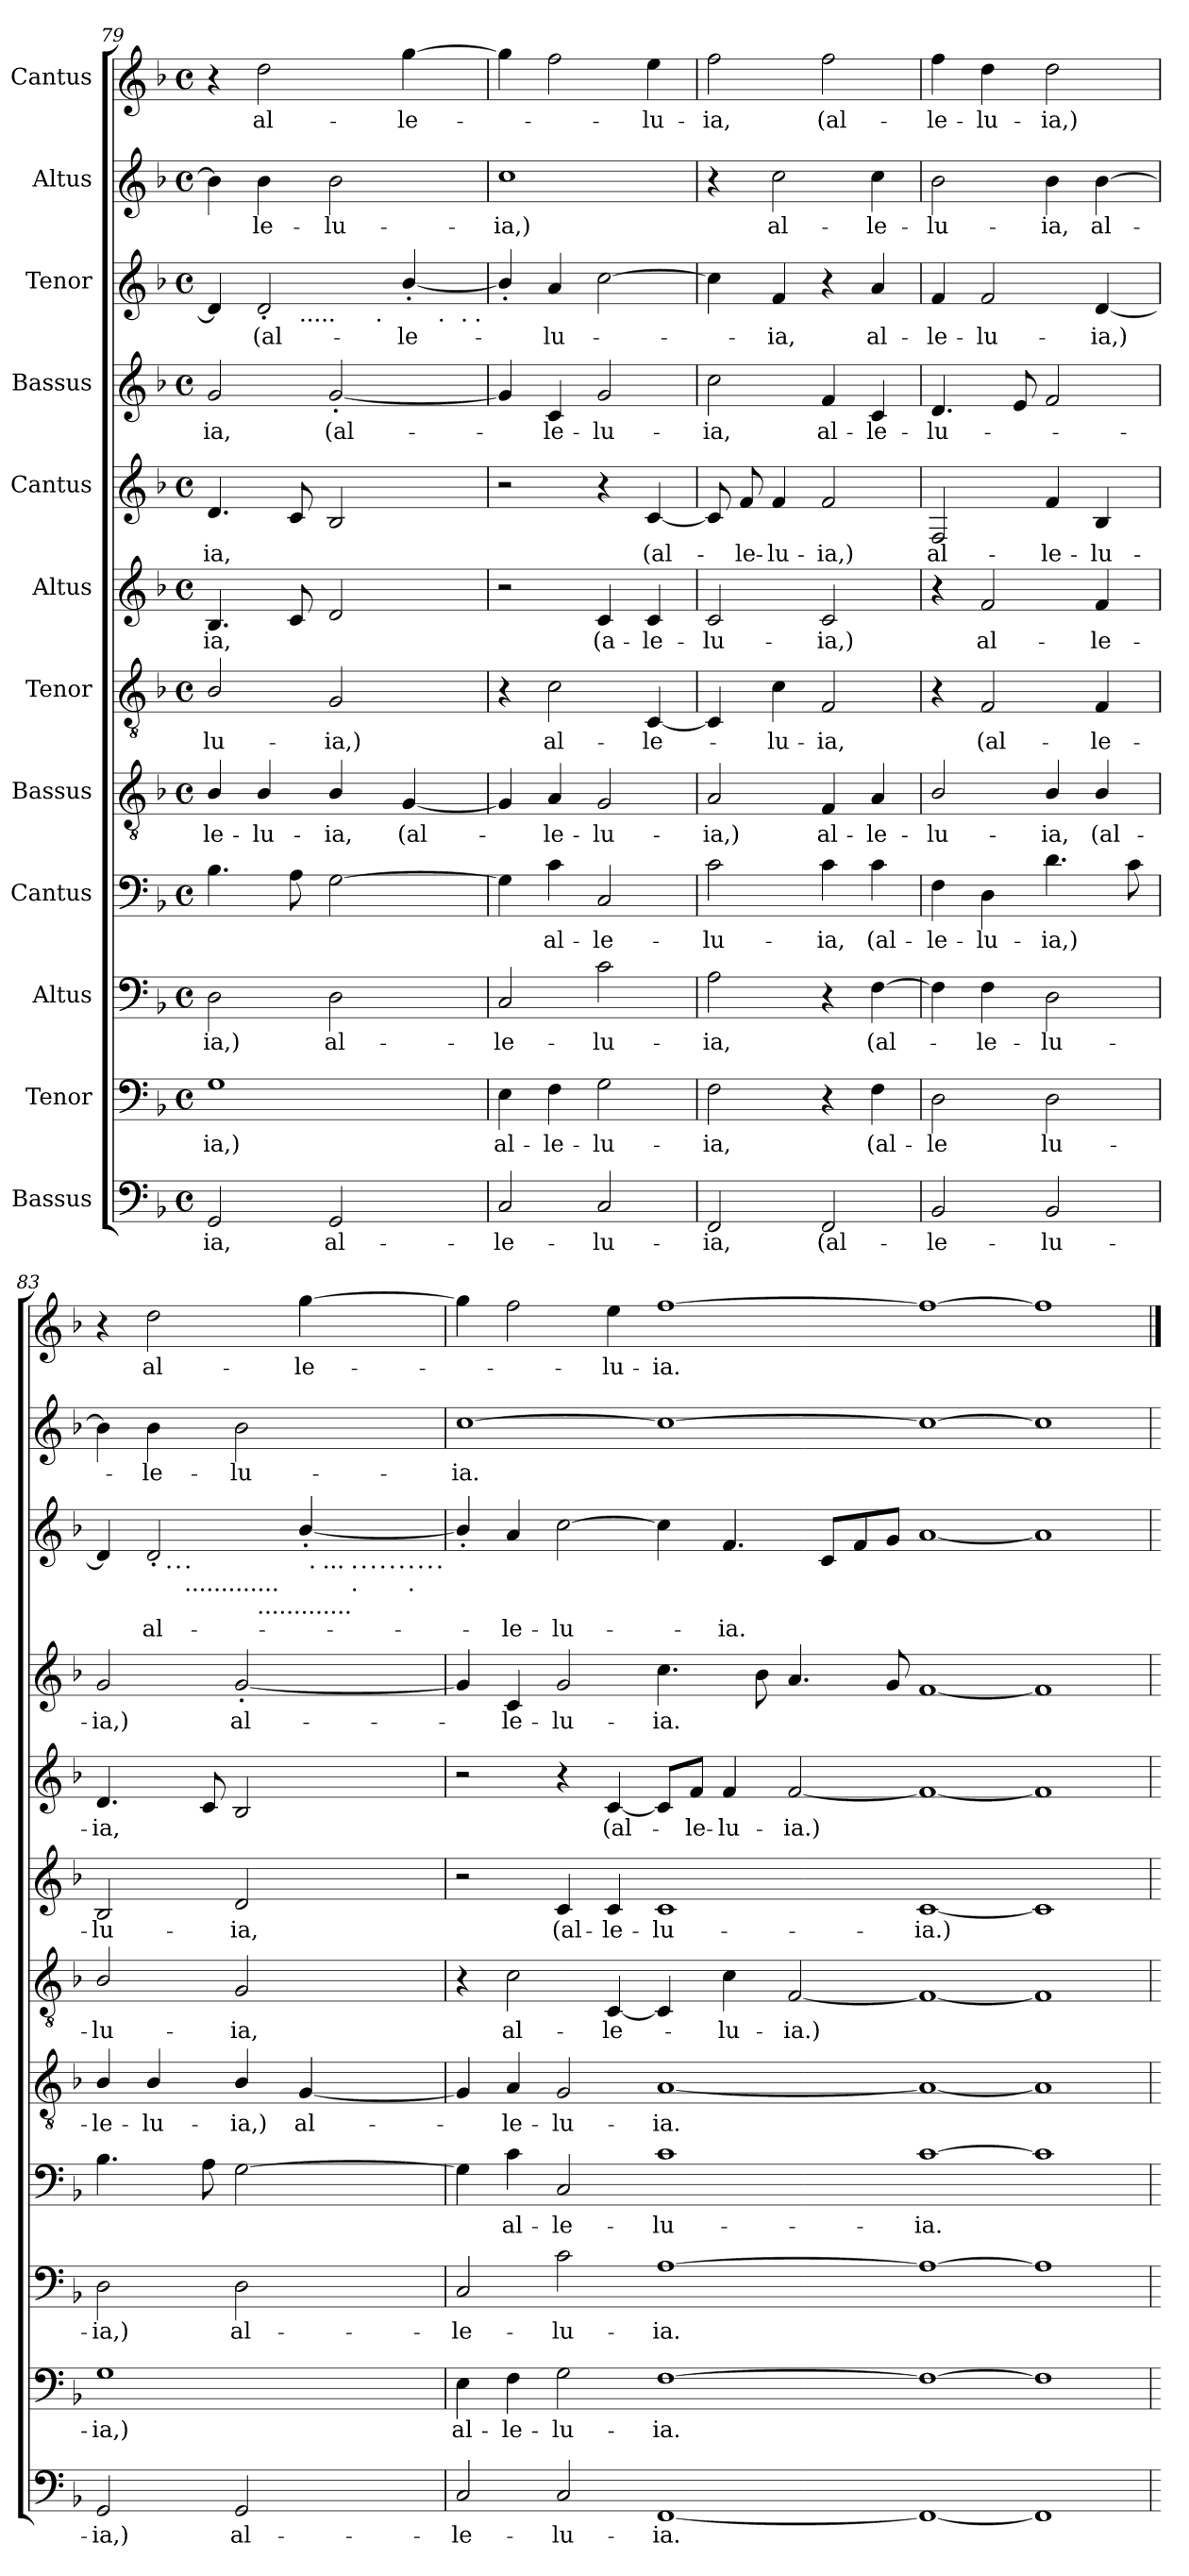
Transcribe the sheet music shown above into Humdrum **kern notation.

**kern	**text	**kern	**text	**kern	**text	**kern	**text	**kern	**text	**kern	**text	**kern	**text	**kern	**text	**kern	**text	**kern	**text	**kern	**text	**kern	**text
*part12	*part12	*part11	*part11	*part10	*part10	*part9	*part9	*part8	*part8	*part7	*part7	*part6	*part6	*part5	*part5	*part4	*part4	*part3	*part3	*part2	*part2	*part1	*part1
*staff12	*staff12	*staff11	*staff11	*staff10	*staff10	*staff9	*staff9	*staff8	*staff8	*staff7	*staff7	*staff6	*staff6	*staff5	*staff5	*staff4	*staff4	*staff3	*staff3	*staff2	*staff2	*staff1	*staff1
*I"Bassus	*	*I"Tenor	*	*I"Altus	*	*I"Cantus	*	*I"Bassus	*	*I"Tenor	*	*I"Altus	*	*I"Cantus	*	*I"Bassus	*	*I"Tenor	*	*I"Altus	*	*I"Cantus	*
*clefF4	*	*clefF4	*	*clefF4	*	*clefF4	*	*clefGv2	*	*clefGv2	*	*clefG2	*	*clefG2	*	*clefG2	*	*clefG2	*	*clefG2	*	*clefG2	*
*k[b-]	*	*k[b-]	*	*k[b-]	*	*k[b-]	*	*k[b-]	*	*k[b-]	*	*k[b-]	*	*k[b-]	*	*k[b-]	*	*k[b-]	*	*k[b-]	*	*k[b-]	*
*F:	*	*F:	*	*F:	*	*F:	*	*F:	*	*F:	*	*F:	*	*F:	*	*F:	*	*F:	*	*F:	*	*F:	*
*M4/4	*	*M4/4	*	*M4/4	*	*M4/4	*	*M4/4	*	*M4/4	*	*M4/4	*	*M4/4	*	*M4/4	*	*M4/4	*	*M4/4	*	*M4/4	*
*met(c)	*	*met(c)	*	*met(c)	*	*met(c)	*	*met(c)	*	*met(c)	*	*met(c)	*	*met(c)	*	*met(c)	*	*met(c)	*	*met(c)	*	*met(c)	*
=79	=79	=79	=79	=79	=79	=79	=79	=79	=79	=79	=79	=79	=79	=79	=79	=79	=79	=79	=79	=79	=79	=79	=79
!	!LO:LY:b:cj	!	!LO:LY:b:cj	!	!LO:LY:b:cj	!	!	!	!LO:LY:b:cj	!	!LO:LY:b:cj	!	!LO:LY:b:cj	!	!LO:LY:b:cj	!	!LO:LY:b:cj	!	!	!	!	!	!
*	*	*	*	*	*	*	*	*	*	*	*	*	*	*	*	*	*	*^	*	*	*	*	*
*	*	*	*	*	*	*	*	*	*	*	*	*	*	*	*	*	*	*	*^	*	*	*	*	*
*	*	*	*	*	*	*	*	*	*	*	*	*	*	*	*	*	*	*	*	*^	*	*	*	*	*
*	*	*	*	*	*	*	*	*	*	*	*	*	*	*	*	*	*	*	*	*	*^	*	*	*	*	*
2GG/	-ia,	1G	-ia,)	2D\	-ia,)	4.B-\	.	4B-/	-le-	2B-/	-lu-	4.B-/	-ia,	4.d/	-ia,	2g/	-ia,	4d/]	4ryy	2ryy	2...ryy	2ryy	.	4b-\]	.	4r	.
!	!	!	!	!	!	!	!	!	!LO:LY:b:cj	!	!	!	!	!	!	!	!	!	!	!	!	!	!LO:LY:b:cj	!	!LO:LY:b:cj	!	!LO:LY:b:cj
.	.	.	.	.	.	.	.	4B-/	-lu-	.	.	.	.	.	.	.	.	2d'</	8ryy	.	.	.	(al-	4b-\	-le-	2dd\	al-
.	.	.	.	.	.	8A\	.	.	.	.	.	8c/	.	8c/	.	.	.	.	64ryy	.	.	.	.	.	.	.	.
!	!	!	!	!	!	!	!	!	!	!	!	!	!	!	!	!	!	!	!LO:TX:b:t=.....	!	!	!	!	!	!	!	!
.	.	.	.	.	.	.	.	.	.	.	.	.	.	.	.	.	.	.	2ryy	.	.	.	.	.	.	.	.
!	!LO:LY:b:cj	!	!	!	!LO:LY:b:cj	!	!	!	!LO:LY:b:cj	!	!LO:LY:b:cj	!	!	!	!	!	!LO:LY:b:cj	!	!	!	!	!	!	!	!LO:LY:b:cj	!	!
2GG/	al-	.	.	2D\	al-	[>2G\	.	4B-/	-ia,	2G/	-ia,)	2d/	.	2B-/	.	[<2g'>/	(al-	.	.	8ryy	.	4...ryy	.	2b-\	-lu-	.	.
.	.	.	.	.	.	.	.	.	.	.	.	.	.	.	.	.	.	.	.	32ryy	.	.	.	.	.	.	.
!	!	!	!	!	!	!	!	!	!	!	!	!	!	!	!	!	!	!	!	!LO:TX:b:t=.	!	!	!	!	!	!	!
.	.	.	.	.	.	.	.	.	.	.	.	.	.	.	.	.	.	.	.	4ryy	.	.	.	.	.	.	.
!	!	!	!	!	!	!	!	!	!LO:LY:b:cj	!	!	!	!	!	!	!	!	!	!	!	!	!	!LO:LY:b:cj	!	!	!	!LO:LY:b:cj
.	.	.	.	.	.	.	.	[<4G/	(al-	.	.	.	.	.	.	.	.	[<4b-'</	.	.	.	.	-le-	.	.	[>4gg\	-le-
!	!	!	!	!	!	!	!	!	!	!	!	!	!	!	!	!	!	!	!LO:TX:b:t=.	!	!	!	!	!	!	!	!
.	.	.	.	.	.	.	.	.	.	.	.	.	.	.	.	.	.	.	16..ryy	.	.	.	.	.	.	.	.
.	.	.	.	.	.	.	.	.	.	.	.	.	.	.	.	.	.	.	.	16.ryy	.	.	.	.	.	.	.
!	!	!	!	!	!	!	!	!	!	!	!	!	!	!	!	!	!	!	!	!	!LO:TX:b:t=.	!	!	!	!	!	!
.	.	.	.	.	.	.	.	.	.	.	.	.	.	.	.	.	.	.	.	.	16ryy	.	.	.	.	.	.
!	!	!	!	!	!	!	!	!	!	!	!	!	!	!	!	!	!	!	!	!	!	!LO:TX:b:t=.	!	!	!	!	!
.	.	.	.	.	.	.	.	.	.	.	.	.	.	.	.	.	.	.	.	.	.	32ryy	.	.	.	.	.
=80	=80	=80	=80	=80	=80	=80	=80	=80	=80	=80	=80	=80	=80	=80	=80	=80	=80	=80	=80	=80	=80	=80	=80	=80	=80	=80	=80
!	!LO:LY:b:cj	!	!LO:LY:b:cj	!	!LO:LY:b:cj	!	!	!	!	!	!	!	!	!	!	!	!	!	!	!	!	!	!	!	!LO:LY:b:cj	!	!
*	*	*	*	*	*	*	*	*	*	*	*	*	*	*	*	*	*	*v	*v	*v	*v	*v	*	*	*	*	*
2C/	-le-	4E\	al-	2C/	-le-	4G\]	.	4G/]	.	4r	.	2r	.	2r	.	4g/]	.	4b-'</]	.	1cc	-ia,)	4gg\]	.
!	!	!	!LO:LY:b:cj	!	!	!	!LO:LY:b:cj	!	!LO:LY:b:cj	!	!LO:LY:b:cj	!	!	!	!	!	!LO:LY:b:cj	!	!LO:LY:b:cj	!	!	!	!
.	.	4F\	-le-	.	.	4c\	al-	4A/	-le-	2c\	al-	.	.	.	.	4c/	-le-	4a/	-lu-	.	.	2ff\	.
!	!LO:LY:b:cj	!	!LO:LY:b:cj	!	!LO:LY:b:cj	!	!LO:LY:b:cj	!	!LO:LY:b:cj	!	!	!	!LO:LY:b:cj	!	!	!	!LO:LY:b:cj	!	!	!	!	!	!
2C/	-lu-	2G\	-lu-	2c\	-lu-	2C/	-le-	2G/	-lu-	.	.	4c/	(a-	4r	.	2g/	-lu-	[>2cc\	.	.	.	.	.
!	!	!	!	!	!	!	!	!	!	!	!LO:LY:b:cj	!	!LO:LY:b:cj	!	!LO:LY:b:cj	!	!	!	!	!	!	!	!LO:LY:b:cj
.	.	.	.	.	.	.	.	.	.	[<4C/	-le-	4c/	-le-	[<4c/	(al-	.	.	.	.	.	.	4ee\	-lu-
=81	=81	=81	=81	=81	=81	=81	=81	=81	=81	=81	=81	=81	=81	=81	=81	=81	=81	=81	=81	=81	=81	=81	=81
!	!LO:LY:b:cj	!	!LO:LY:b:cj	!	!LO:LY:b:cj	!	!LO:LY:b:cj	!	!LO:LY:b:cj	!	!	!	!LO:LY:b:cj	!	!	!	!LO:LY:b:cj	!	!	!	!	!	!LO:LY:b:cj
2FF/	-ia,	2F\	-ia,	2A\	-ia,	2c\	-lu-	2A/	-ia,)	4C/]	.	2c/	-lu-	8c/]	.	2cc\	-ia,	4cc\]	.	4r	.	2ff\	-ia,
!	!	!	!	!	!	!	!	!	!	!	!	!	!	!	!LO:LY:b:cj	!	!	!	!	!	!	!	!
.	.	.	.	.	.	.	.	.	.	.	.	.	.	8f/	-le-	.	.	.	.	.	.	.	.
!	!	!	!	!	!	!	!	!	!	!	!LO:LY:b:cj	!	!	!	!LO:LY:b:cj	!	!	!	!LO:LY:b:cj	!	!LO:LY:b:cj	!	!
.	.	.	.	.	.	.	.	.	.	4c\	-lu-	.	.	4f/	-lu-	.	.	4f/	-ia,	2cc\	al-	.	.
!	!LO:LY:b:cj	!	!	!	!	!	!LO:LY:b:cj	!	!LO:LY:b:cj	!	!LO:LY:b:cj	!	!LO:LY:b:cj	!	!LO:LY:b:cj	!	!LO:LY:b:cj	!	!	!	!	!	!LO:LY:b:cj
2FF/	(al-	4r	.	4r	.	4c\	-ia,	4F/	al-	2F/	-ia,	2c/	-ia,)	2f/	-ia,)	4f/	al-	4r	.	.	.	2ff\	(al-
!	!	!	!LO:LY:b:cj	!	!LO:LY:b:cj	!	!LO:LY:b:cj	!	!LO:LY:b:cj	!	!	!	!	!	!	!	!LO:LY:b:cj	!	!LO:LY:b:cj	!	!LO:LY:b:cj	!	!
.	.	4F\	(al-	[<4F\	(al-	4c\	(al-	4A/	-le-	.	.	.	.	.	.	4c/	-le-	4a/	al-	4cc\	-le-	.	.
!!LO:PB:g=z
=82	=82	=82	=82	=82	=82	=82	=82	=82	=82	=82	=82	=82	=82	=82	=82	=82	=82	=82	=82	=82	=82	=82	=82
!	!LO:LY:b:cj	!	!LO:LY:b:cj	!	!	!	!LO:LY:b:cj	!	!LO:LY:b:cj	!	!	!	!	!	!LO:LY:b:cj	!	!LO:LY:b:cj	!	!LO:LY:b:cj	!	!LO:LY:b:cj	!	!LO:LY:b:cj
2BB-/	-le-	2D\	-le	4F\]	.	4F\	-le-	2B-/	-lu-	4r	.	4r	.	2F/	al-	4.d/	-lu-	4f/	-le-	2b-\	-lu-	4ff\	-le-
!	!	!	!	!	!LO:LY:b:cj	!	!LO:LY:b:cj	!	!	!	!LO:LY:b:cj	!	!LO:LY:b:cj	!	!	!	!	!	!LO:LY:b:cj	!	!	!	!LO:LY:b:cj
.	.	.	.	4F\	-le-	4D\	-lu-	.	.	2F/	(al-	2f/	al-	.	.	.	.	2f/	-lu-	.	.	4dd\	-lu-
.	.	.	.	.	.	.	.	.	.	.	.	.	.	.	.	8e/	.	.	.	.	.	.	.
!	!LO:LY:b:cj	!	!LO:LY:b:cj	!	!LO:LY:b:cj	!	!LO:LY:b	!	!LO:LY:b:cj	!	!	!	!	!	!LO:LY:b:cj	!	!	!	!	!	!LO:LY:b:cj	!	!LO:LY:b:cj
2BB-/	-lu-	2D\	lu-	2D\	-lu-	4.d\	-ia,)	4B-/	-ia,	.	.	.	.	4f/	-le-	2f/	.	.	.	4b-\	-ia,	2dd\	-ia,)
!	!	!	!	!	!	!	!	!	!LO:LY:b:cj	!	!LO:LY:b:cj	!	!LO:LY:b:cj	!	!LO:LY:b:cj	!	!	!	!LO:LY:b	!	!LO:LY:b:cj	!	!
.	.	.	.	.	.	.	.	4B-/	(al-	4F/	-le-	4f/	-le-	4B-/	-lu-	.	.	[<4d/	-ia,)	[>4b-\	al-	.	.
.	.	.	.	.	.	8c\	.	.	.	.	.	.	.	.	.	.	.	.	.	.	.	.	.
=83	=83	=83	=83	=83	=83	=83	=83	=83	=83	=83	=83	=83	=83	=83	=83	=83	=83	=83	=83	=83	=83	=83	=83
!	!LO:LY:b:cj	!	!LO:LY:b:cj	!	!LO:LY:b:cj	!	!	!	!LO:LY:b:cj	!	!LO:LY:b:cj	!	!LO:LY:b:cj	!	!LO:LY:b:cj	!	!LO:LY:b:cj	!	!	!	!	!	!
*	*	*	*	*	*	*	*	*	*	*	*	*	*	*	*	*	*	*^	*	*	*	*	*
*	*	*	*	*	*	*	*	*	*	*	*	*	*	*	*	*	*	*	*^	*	*	*	*	*
*	*	*	*	*	*	*	*	*	*	*	*	*	*	*	*	*	*	*	*	*^	*	*	*	*	*
*	*	*	*	*	*	*	*	*	*	*	*	*	*	*	*	*	*	*	*	*	*^	*	*	*	*	*
*	*	*	*	*	*	*	*	*	*	*	*	*	*	*	*	*	*	*	*	*	*	*^	*	*	*	*	*
*	*	*	*	*	*	*	*	*	*	*	*	*	*	*	*	*	*	*	*	*	*	*	*^	*	*	*	*	*
*	*	*	*	*	*	*	*	*	*	*	*	*	*	*	*	*	*	*	*	*	*	*	*	*^	*	*	*	*	*
*	*	*	*	*	*	*	*	*	*	*	*	*	*	*	*	*	*	*	*	*	*	*	*	*	*^	*	*	*	*	*
*	*	*	*	*	*	*	*	*	*	*	*	*	*	*	*	*	*	*	*	*	*	*	*	*	*	*^	*	*	*	*	*
*	*	*	*	*	*	*	*	*	*	*	*	*	*	*	*	*	*	*	*	*	*	*	*	*	*	*	*^	*	*	*	*	*
*	*	*	*	*	*	*	*	*	*	*	*	*	*	*	*	*	*	*	*	*	*	*	*	*	*	*	*	*^	*	*	*	*	*
2GG/	-ia,)	1G	-ia,)	2D\	-ia,)	4.B-\	.	4B-/	-le-	2B-/	-lu-	2B-/	-lu-	4.d/	-ia,	2g/	-ia,)	4d/]	4ryy	4ryy	4ryy	2ryy	2ryy	2ryy	2ryy	2..ryy	2ryy	2ryy	2...ryy	.	4b-\]	.	4r	.
!	!	!	!	!	!	!	!	!	!LO:LY:b:cj	!	!	!	!	!	!	!	!	!	!	!	!	!	!	!	!	!	!	!	!	!LO:LY:b:cj	!	!LO:LY:b:cj	!	!LO:LY:b:cj
.	.	.	.	.	.	.	.	4B-/	-lu-	.	.	.	.	.	.	.	.	2d'</	32.ryy	16ryy	16ryy	.	.	.	.	.	.	.	.	al-	4b-\	-le-	2dd\	al-
!	!	!	!	!	!	!	!	!	!	!	!	!	!	!	!	!	!	!	!LO:TX:b:t=.	!	!	!	!	!	!	!	!	!	!	!	!	!	!	!
.	.	.	.	.	.	.	.	.	.	.	.	.	.	.	.	.	.	.	2ryy	.	.	.	.	.	.	.	.	.	.	.	.	.	.	.
!	!	!	!	!	!	!	!	!	!	!	!	!	!	!	!	!	!	!	!	!LO:TX:b:t=.	!	!	!	!	!	!	!	!	!	!	!	!	!	!
.	.	.	.	.	.	.	.	.	.	.	.	.	.	.	.	.	.	.	.	2ryy	64ryy	.	.	.	.	.	.	.	.	.	.	.	.	.
!	!	!	!	!	!	!	!	!	!	!	!	!	!	!	!	!	!	!	!	!	!LO:TX:b:t=.	!	!	!	!	!	!	!	!	!	!	!	!	!
!	!	!	!	!	!	!	!	!	!	!	!	!	!	!	!	!	!	!	!	!	!LO:TX:b:t=.............	!	!	!	!	!	!	!	!	!	!	!	!	!
.	.	.	.	.	.	.	.	.	.	.	.	.	.	.	.	.	.	.	.	.	2ryy	.	.	.	.	.	.	.	.	.	.	.	.	.
.	.	.	.	.	.	8A\	.	.	.	.	.	.	.	8c/	.	.	.	.	.	.	.	.	.	.	.	.	.	.	.	.	.	.	.	.
!	!LO:LY:b:cj	!	!	!	!LO:LY:b:cj	!	!	!	!LO:LY:b:cj	!	!LO:LY:b:cj	!	!LO:LY:b:cj	!	!	!	!LO:LY:b:cj	!	!	!	!	!	!	!	!	!	!	!	!	!	!	!LO:LY:b:cj	!	!
2GG/	al-	.	.	2D\	al-	[<2G\	.	4B-/	-ia,)	2G/	-ia,	2d/	-ia,	2B-/	.	[>2g'>/	al-	.	.	.	.	16ryy	4ryy	4ryy	4ryy	.	4ryy	4ryy	.	.	2b-\	-lu-	.	.
!	!	!	!	!	!	!	!	!	!	!	!	!	!	!	!	!	!	!	!	!	!	!LO:TX:b:t=.............	!	!	!	!	!	!	!	!	!	!	!	!
.	.	.	.	.	.	.	.	.	.	.	.	.	.	.	.	.	.	.	.	.	.	4..ryy	.	.	.	.	.	.	.	.	.	.	.	.
!	!	!	!	!	!	!	!	!	!LO:LY:b:cj	!	!	!	!	!	!	!	!	!	!	!	!	!	!	!	!	!	!	!	!	!	!	!	!	!LO:LY:b:cj
.	.	.	.	.	.	.	.	[>4G/	al-	.	.	.	.	.	.	.	.	[>4b-'</	.	.	.	.	64ryy	16.ryy	16..ryy	.	8ryy	8ryy	.	.	.	.	[<4gg\	-le-
!	!	!	!	!	!	!	!	!	!	!	!	!	!	!	!	!	!	!	!	!	!	!	!LO:TX:b:t=.	!	!	!	!	!	!	!	!	!	!	!
.	.	.	.	.	.	.	.	.	.	.	.	.	.	.	.	.	.	.	.	.	.	.	8...ryy	.	.	.	.	.	.	.	.	.	.	.
!	!	!	!	!	!	!	!	!	!	!	!	!	!	!	!	!	!	!	!LO:TX:b:t=...	!	!	!	!	!	!	!	!	!	!	!	!	!	!	!
.	.	.	.	.	.	.	.	.	.	.	.	.	.	.	.	.	.	.	8ryy	.	.	.	.	.	.	.	.	.	.	.	.	.	.	.
.	.	.	.	.	.	.	.	.	.	.	.	.	.	.	.	.	.	.	.	8.ryy	.	.	.	.	.	.	.	.	.	.	.	.	.	.
.	.	.	.	.	.	.	.	.	.	.	.	.	.	.	.	.	.	.	.	.	8ryy	.	.	.	.	.	.	.	.	.	.	.	.	.
!	!	!	!	!	!	!	!	!	!	!	!	!	!	!	!	!	!	!	!	!	!	!	!	!LO:TX:b:t=.	!	!	!	!	!	!	!	!	!	!
!	!	!	!	!	!	!	!	!	!	!	!	!	!	!	!	!	!	!	!	!	!	!	!	!LO:TX:b:t=.	!	!	!	!	!	!	!	!	!	!
.	.	.	.	.	.	.	.	.	.	.	.	.	.	.	.	.	.	.	.	.	.	.	.	8ryy	.	.	.	.	.	.	.	.	.	.
!	!	!	!	!	!	!	!	!	!	!	!	!	!	!	!	!	!	!	!	!	!	!	!	!	!LO:TX:b:t=.	!	!	!	!	!	!	!	!	!
.	.	.	.	.	.	.	.	.	.	.	.	.	.	.	.	.	.	.	.	.	.	.	.	.	8ryy	.	.	.	.	.	.	.	.	.
!	!	!	!	!	!	!	!	!	!	!	!	!	!	!	!	!	!	!	!	!	!	!	!	!	!	!LO:TX:b:t=.	!	!	!	!	!	!	!	!
.	.	.	.	.	.	.	.	.	.	.	.	.	.	.	.	.	.	.	.	.	.	.	.	.	.	8ryy	64ryy	32ryy	.	.	.	.	.	.
!	!	!	!	!	!	!	!	!	!	!	!	!	!	!	!	!	!	!	!	!	!	!	!	!	!	!	!LO:TX:b:t=.	!	!	!	!	!	!	!
.	.	.	.	.	.	.	.	.	.	.	.	.	.	.	.	.	.	.	.	.	.	.	.	.	.	.	16..ryy	.	.	.	.	.	.	.
!	!	!	!	!	!	!	!	!	!	!	!	!	!	!	!	!	!	!	!	!	!	!	!	!	!	!	!	!LO:TX:b:t=.	!	!	!	!	!	!
.	.	.	.	.	.	.	.	.	.	.	.	.	.	.	.	.	.	.	.	.	.	.	.	.	.	.	.	16.ryy	.	.	.	.	.	.
!	!	!	!	!	!	!	!	!	!	!	!	!	!	!	!	!	!	!	!LO:TX:b:t=.	!	!	!	!	!	!	!	!	!	!	!	!	!	!	!
.	.	.	.	.	.	.	.	.	.	.	.	.	.	.	.	.	.	.	16ryy	.	.	.	.	.	.	.	.	.	.	.	.	.	.	.
!	!	!	!	!	!	!	!	!	!	!	!	!	!	!	!	!	!	!	!	!	!	!	!	!	!	!	!	!	!LO:TX:b:t=.	!	!	!	!	!
!	!	!	!	!	!	!	!	!	!	!	!	!	!	!	!	!	!	!	!	!	!	!	!	!	!	!	!	!	!LO:TX:b:t=.	!	!	!	!	!
.	.	.	.	.	.	.	.	.	.	.	.	.	.	.	.	.	.	.	.	.	.	.	.	.	.	.	.	.	16ryy	.	.	.	.	.
!	!	!	!	!	!	!	!	!	!	!	!	!	!	!	!	!	!	!	!	!	!LO:TX:b:t=.	!	!	!	!	!	!	!	!	!	!	!	!	!
.	.	.	.	.	.	.	.	.	.	.	.	.	.	.	.	.	.	.	.	.	32.ryy	.	.	.	.	.	.	.	.	.	.	.	.	.
!	!	!	!	!	!	!	!	!	!	!	!	!	!	!	!	!	!	!	!	!	!	!	!	!LO:TX:b:t=.	!	!	!	!	!	!	!	!	!	!
.	.	.	.	.	.	.	.	.	.	.	.	.	.	.	.	.	.	.	.	.	.	.	.	32ryy	.	.	.	.	.	.	.	.	.	.
!	!	!	!	!	!	!	!	!	!	!	!	!	!	!	!	!	!	!	!LO:TX:b:t=.	!	!	!	!	!	!	!	!	!	!	!	!	!	!	!
.	.	.	.	.	.	.	.	.	.	.	.	.	.	.	.	.	.	.	64ryy	.	.	.	.	.	64ryy	.	.	.	.	.	.	.	.	.
!!LO:PB:g=z
=84	=84	=84	=84	=84	=84	=84	=84	=84	=84	=84	=84	=84	=84	=84	=84	=84	=84	=84	=84	=84	=84	=84	=84	=84	=84	=84	=84	=84	=84	=84	=84	=84	=84	=84
!	!	!	!	!	!	!	!	!	!	!	!	!	!	!	!	!	!	!LO:TX:b:t=.	!	!	!	!	!	!	!	!	!	!	!	!	!	!	!	!
!	!	!	!	!	!	!	!	!	!	!	!	!	!	!	!	!	!	!LO:TX:b:t=.	!	!	!	!	!	!	!	!	!	!	!	!	!	!	!	!
!	!LO:LY:b:cj	!	!LO:LY:b:cj	!	!LO:LY:b:cj	!	!	!	!	!	!	!	!	!	!	!	!	!	!	!	!	!	!	!	!	!	!	!	!	!	!	!LO:LY:b:cj	!	!
*	*	*	*	*	*	*	*	*	*	*	*	*	*	*	*	*	*	*v	*v	*v	*v	*v	*v	*v	*v	*v	*v	*v	*v	*	*	*	*	*
2C/	-le-	4E\	al-	2C/	-le-	4G\]	.	4G/]	.	4r	.	2r	.	2r	.	4g/]	.	4b-'</]	.	[>1cc	-ia.	4gg\]	.
!	!	!	!LO:LY:b:cj	!	!	!	!LO:LY:b:cj	!	!LO:LY:b:cj	!	!LO:LY:b:cj	!	!	!	!	!	!LO:LY:b:cj	!	!LO:LY:b:cj	!	!	!	!
.	.	4F\	-le-	.	.	4c\	al-	4A/	-le-	2c\	al-	.	.	.	.	4c/	-le-	4a/	-le-	.	.	2ff\	.
!	!LO:LY:b:cj	!	!LO:LY:b:cj	!	!LO:LY:b:cj	!	!LO:LY:b:cj	!	!LO:LY:b:cj	!	!	!	!LO:LY:b:cj	!	!	!	!LO:LY:b:cj	!	!LO:LY:b:cj	!	!	!	!
2C/	-lu-	2G\	-lu-	2c\	-lu-	2C/	-le-	2G/	-lu-	.	.	4c/	(al-	4r	.	2g/	-lu-	[>2cc\	-lu-	.	.	.	.
!	!	!	!	!	!	!	!	!	!	!	!LO:LY:b:cj	!	!LO:LY:b:cj	!	!LO:LY:b:cj	!	!	!	!	!	!	!	!LO:LY:b:cj
.	.	.	.	.	.	.	.	.	.	[<4C/	-le-	4c/	-le-	[<4c/	(al-	.	.	.	.	.	.	4ee\	-lu-
!	!LO:LY:b:cj	!	!LO:LY:b:cj	!	!LO:LY:b:cj	!	!LO:LY:b:cj	!	!LO:LY:b:cj	!	!	!	!LO:LY:b:cj	!	!	!	!LO:LY:b:cj	!	!	!	!	!	!LO:LY:b:cj
[<1FF	-ia.	[>1F	-ia.	[>1A	-ia.	1c	-lu-	[<1A	-ia.	4C/]	.	1c	-lu-	8c/L]	.	4.cc\	-ia.	4cc\]	.	1cc_>	.	[>1ff	-ia.
!	!	!	!	!	!	!	!	!	!	!	!	!	!	!	!LO:LY:b:cj	!	!	!	!	!	!	!	!
.	.	.	.	.	.	.	.	.	.	.	.	.	.	8f/J	-le-	.	.	.	.	.	.	.	.
!	!	!	!	!	!	!	!	!	!	!	!LO:LY:b:cj	!	!	!	!LO:LY:b:cj	!	!	!	!LO:LY:b:cj	!	!	!	!
.	.	.	.	.	.	.	.	.	.	4c\	-lu-	.	.	4f/	-lu-	.	.	4.f/	-ia.	.	.	.	.
.	.	.	.	.	.	.	.	.	.	.	.	.	.	.	.	8b-\	.	.	.	.	.	.	.
!	!	!	!	!	!	!	!	!	!	!	!LO:LY:b	!	!	!	!LO:LY:b	!	!	!	!	!	!	!	!
.	.	.	.	.	.	.	.	.	.	[<2F/	-ia.)	.	.	[<2f/	-ia.)	4.a/	.	.	.	.	.	.	.
.	.	.	.	.	.	.	.	.	.	.	.	.	.	.	.	.	.	8c/L	.	.	.	.	.
.	.	.	.	.	.	.	.	.	.	.	.	.	.	.	.	.	.	8f/	.	.	.	.	.
.	.	.	.	.	.	.	.	.	.	.	.	.	.	.	.	8g/	.	8g/J	.	.	.	.	.
!	!	!	!	!	!	!	!LO:LY:b:cj	!	!	!	!	!	!LO:LY:b:cj	!	!	!	!	!	!	!	!	!	!
1FF_<	.	1F_>	.	1A_>	.	[>1c	-ia.	1A_<	.	1F_<	.	[<1c	-ia.)	1f_<	.	[<1f	.	[<1a	.	1cc_>	.	1ff_>	.
1FF]	.	1F]	.	1A]	.	1c]	.	1A]	.	1F]	.	1c]	.	1f]	.	1f]	.	1a]	.	1cc]	.	1ff]	.
=	==	=	==	=	==	=	==	=	==	=	==	=	==	=	==	=	==	=	==	=	==	==	==
*-	*-	*-	*-	*-	*-	*-	*-	*-	*-	*-	*-	*-	*-	*-	*-	*-	*-	*-	*-	*-	*-	*-	*-
